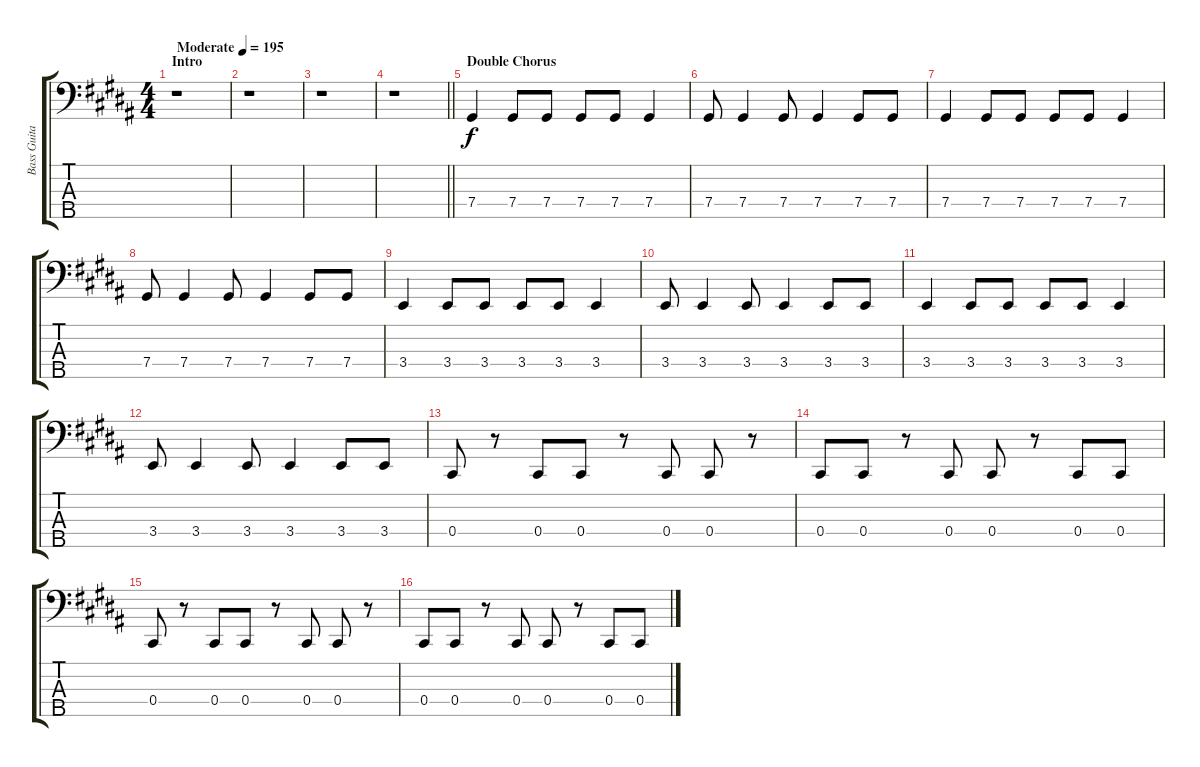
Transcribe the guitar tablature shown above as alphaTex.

\track ("Bass Guitar" "Bass Guita") {instrument electricbassfinger}
\staff {score tabs}
\tuning (Gb2 Db2 Ab1 Db1 Ab0) {hide}
\ts (4 4)
\section ("" "Intro")
\tempo (195 "Moderate")
\clef f4
\ks b
r.1{dy f instrument electricbassfinger} |
r.1 |
r.1 |
\barLineRight lightlight
r.1 |
\section ("" "Double Chorus")
7.4.4 7.4.8 7.4.8 7.4.8 7.4.8 7.4.4 |
7.4.8 7.4.4 7.4.8 7.4.4 7.4.8 7.4.8 |
7.4.4 7.4.8 7.4.8 7.4.8 7.4.8 7.4.4 |
7.4.8 7.4.4 7.4.8 7.4.4 7.4.8 7.4.8 |
3.4.4 3.4.8 3.4.8 3.4.8 3.4.8 3.4.4 |
3.4.8 3.4.4 3.4.8 3.4.4 3.4.8 3.4.8 |
3.4.4 3.4.8 3.4.8 3.4.8 3.4.8 3.4.4 |
3.4.8 3.4.4 3.4.8 3.4.4 3.4.8 3.4.8 |
0.4.8 r.8 0.4.8 0.4.8 r.8 0.4.8 0.4.8 r.8 |
0.4.8 0.4.8 r.8 0.4.8 0.4.8 r.8 0.4.8 0.4.8 |
0.4.8 r.8 0.4.8 0.4.8 r.8 0.4.8 0.4.8 r.8 |
0.4.8 0.4.8 r.8 0.4.8 0.4.8 r.8 0.4.8 0.4.8
